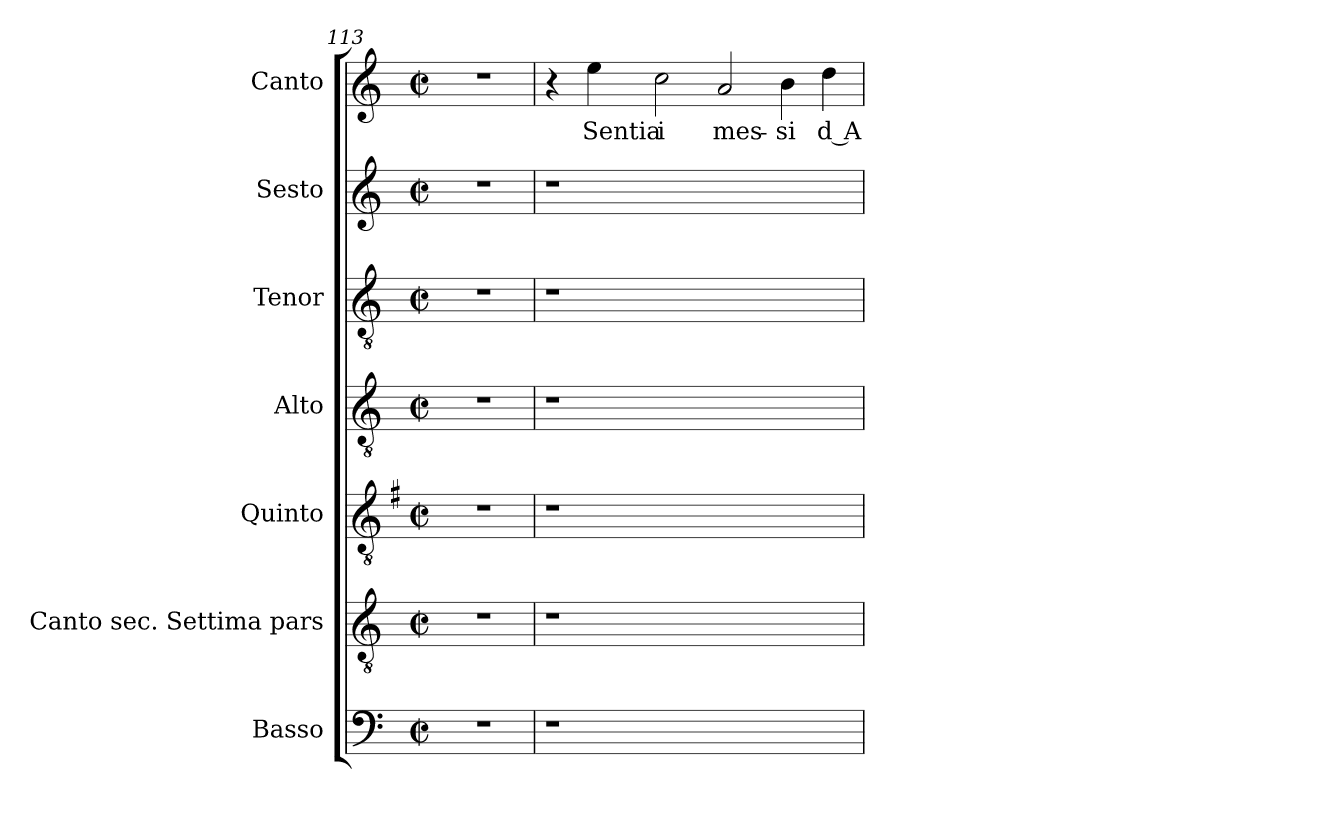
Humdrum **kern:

**kern	**kern	**kern	**kern	**kern	**kern	**kern	**text
*part7	*part6	*part5	*part4	*part3	*part2	*part1	*part1
*staff7	*staff6	*staff5	*staff4	*staff3	*staff2	*staff1	*staff1
*I"Basso	*I"Canto sec. Settima pars	*I"Quinto	*I"Alto	*I"Tenor	*I"Sesto	*I"Canto	*
*	*	*I'Quinto	*I'Alto	*I'Tenor	*I'Sesto	*I'Canto	*
*clefF4	*clefGv2	*clefGv2	*clefGv2	*clefGv2	*clefG2	*clefG2	*
*k[]	*k[]	*k[f#]	*k[]	*k[]	*k[]	*k[]	*
*C:	*C:	*G:	*C:	*C:	*C:	*C:	*
*M2/2	*M2/2	*M2/2	*M2/2	*M2/2	*M2/2	*M2/2	*
*met(c|)	*met(c|)	*met(c|)	*met(c|)	*met(c|)	*met(c|)	*met(c|)	*
=113	=113	=113	=113	=113	=113	=113	=113
1r	1r	1r	1r	1r	1r	1r	.
=114	=114	=114	=114	=114	=114	=114	=114
1r	1r	1r	1r	1r	1r	4r	.
!	!	!	!	!	!	!	!LO:LY:b
.	.	.	.	.	.	4ee\	Sentia
!	!	!	!	!	!	!	!LO:LY:b
.	.	.	.	.	.	2cc\	i
!	!	!	!	!	!	!	!LO:LY:b
1ryy	1ryy	1ryy	1ryy	1ryy	1ryy	2a/	mes-
!	!	!	!	!	!	!	!LO:LY:b
.	.	.	.	.	.	4b\	-si
!	!	!	!	!	!	!	!LO:LY:b:rj
.	.	.	.	.	.	4dd\	d A-
=	=	=	=	=	=	=	=
*-	*-	*-	*-	*-	*-	*-	*-
